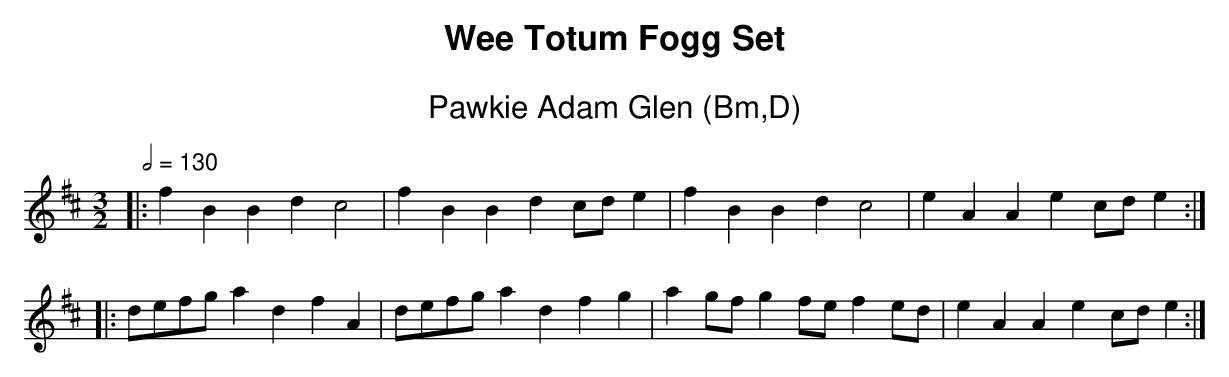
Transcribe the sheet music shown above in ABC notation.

X:1
T:Pawkie Adam Glen (Bm,D)
M:3/2
L:1/8
Q:1/2=130
K:Bm
|: f2B2 B2d2 c4 | f2B2 B2d2 cde2 | f2B2 B2d2 c4 | e2A2 A2e2 cde2 :|
|: defg a2d2 f2A2 | defg a2d2 f2g2 | a2gf g2fe f2ed | e2A2A2e2 cde2 :|
